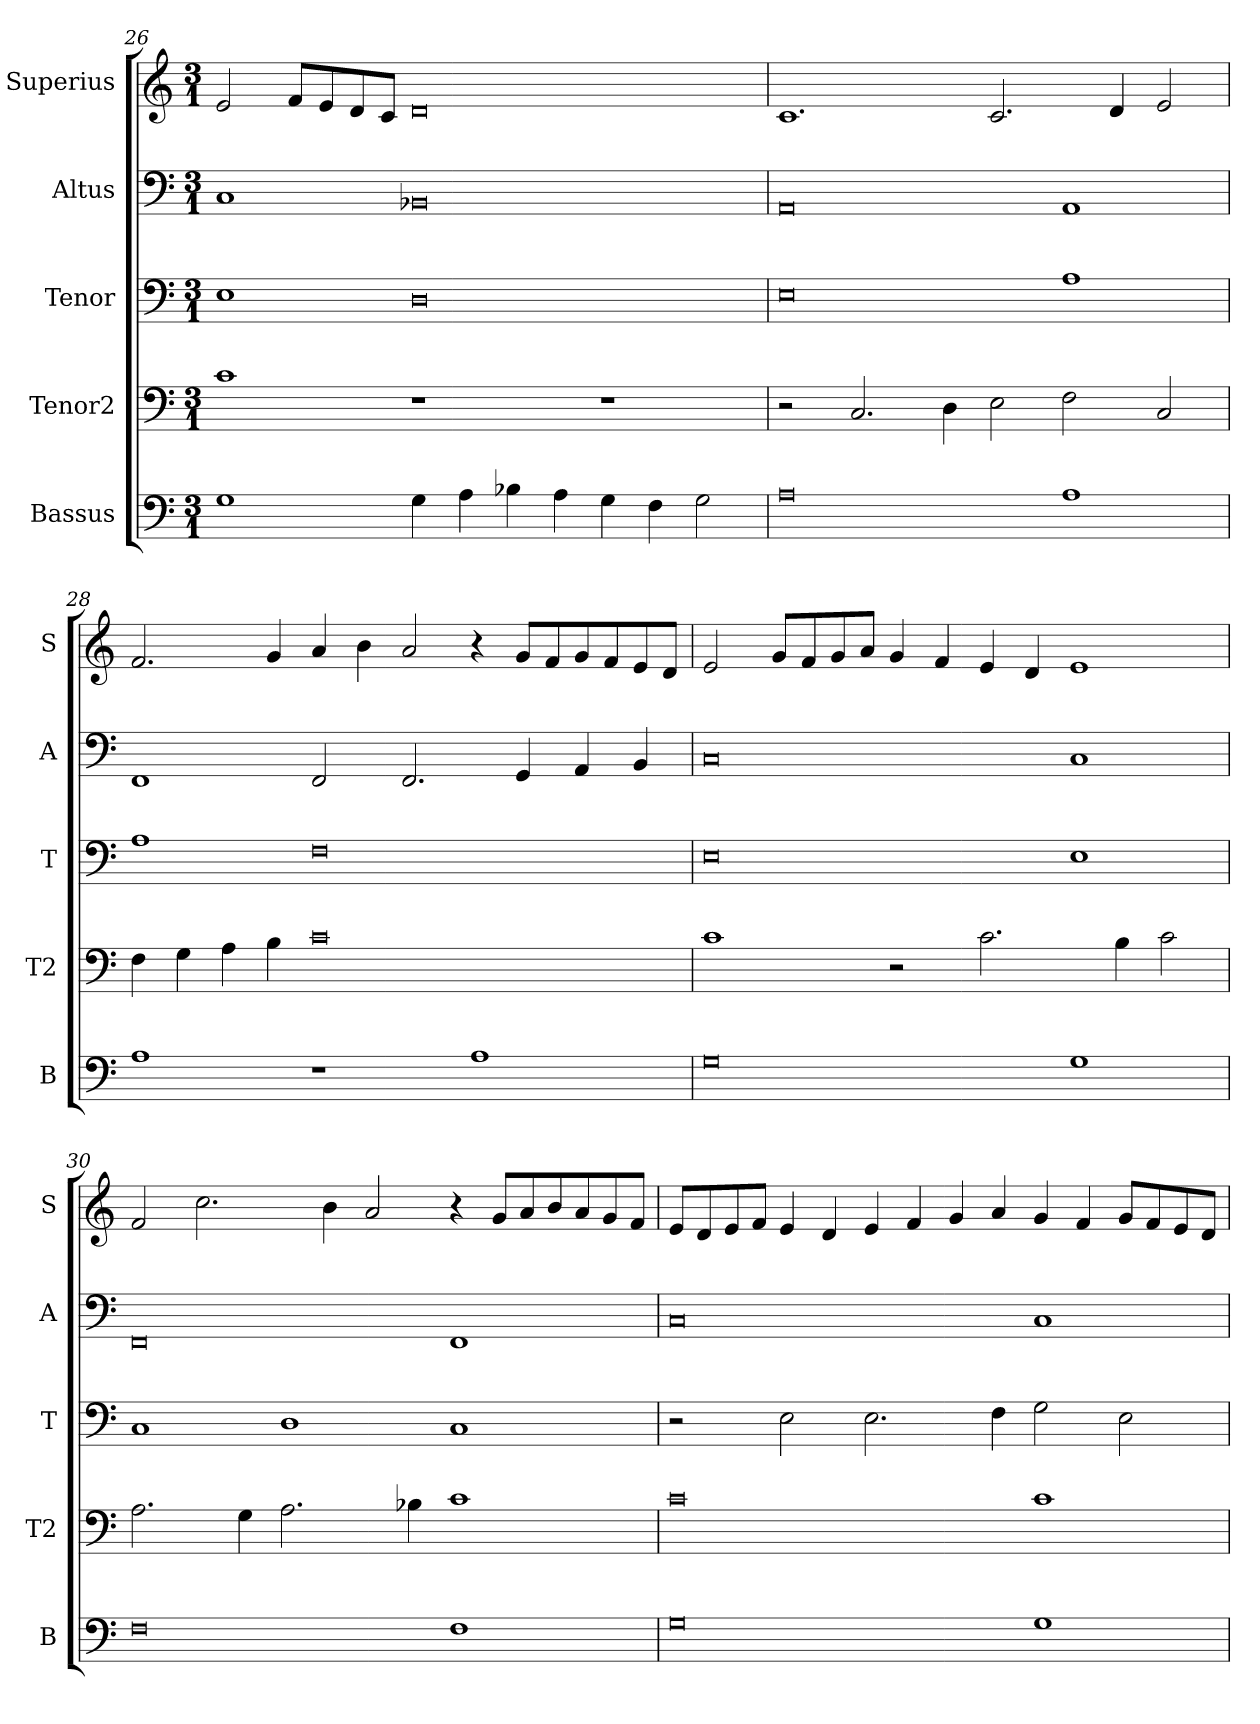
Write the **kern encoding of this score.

**kern	**kern	**kern	**kern	**kern
*part5	*part4	*part3	*part2	*part1
*staff5	*staff4	*staff3	*staff2	*staff1
*I"Bassus	*I"Tenor2	*I"Tenor	*I"Altus	*I"Superius
*I'B	*I'T2	*I'T	*I'A	*I'S
*clefF4	*clefF4	*clefF4	*clefF4	*clefG2
*k[]	*k[]	*k[]	*k[]	*k[]
*a:	*a:	*a:	*a:	*a:
*M3/1	*M3/1	*M3/1	*M3/1	*M3/1
=26	=26	=26	=26	=26
1G	1c	1E	1C	2e
.	.	.	.	8fL
.	.	.	.	8e
.	.	.	.	8d
.	.	.	.	8cJ
4G	1r	0D	0BB-X	0d
4A	.	.	.	.
4B-X	.	.	.	.
4A	.	.	.	.
4G	1r	.	.	.
4F	.	.	.	.
2G	.	.	.	.
=27	=27	=27	=27	=27
0A	2r	0E	0AA	1.c
.	2.C	.	.	.
.	4D	.	.	.
.	2E	.	.	2.c
1A	2F	1A	1AA	.
.	.	.	.	4d
.	2C	.	.	2e
=28	=28	=28	=28	=28
1A	4F	1A	1FF	2.f
.	4G	.	.	.
.	4A	.	.	.
.	4B	.	.	4g
1r	0c	0F	2FF	4a
.	.	.	.	4b
.	.	.	2.FF	2a
1A	.	.	.	4r
.	.	.	4GG	8gL
.	.	.	.	8f
.	.	.	4AA	8g
.	.	.	.	8f
.	.	.	4BB	8e
.	.	.	.	8dJ
=29	=29	=29	=29	=29
0G	1c	0E	0C	2e
.	.	.	.	8gL
.	.	.	.	8f
.	.	.	.	8g
.	.	.	.	8aJ
.	2r	.	.	4g
.	.	.	.	4f
.	2.c	.	.	4e
.	.	.	.	4d
1G	.	1E	1C	1e
.	4B	.	.	.
.	2c	.	.	.
=30	=30	=30	=30	=30
0F	2.A	1C	0FF	2f
.	.	.	.	2.cc
.	4G	.	.	.
.	2.A	1D	.	.
.	.	.	.	4b
.	.	.	.	2a
.	4B-X	.	.	.
1F	1c	1C	1FF	4r
.	.	.	.	8g/L
.	.	.	.	8a/
.	.	.	.	8b/
.	.	.	.	8a/
.	.	.	.	8g/
.	.	.	.	8f/J
=31	=31	=31	=31	=31
0G	0c	2r	0C	8eL
.	.	.	.	8d
.	.	.	.	8e
.	.	.	.	8fJ
.	.	2E	.	4e
.	.	.	.	4d
.	.	2.E	.	4e
.	.	.	.	4f
.	.	.	.	4g
.	.	4F	.	4a
1G	1c	2G	1C	4g
.	.	.	.	4f
.	.	2E	.	8gL
.	.	.	.	8f
.	.	.	.	8e
.	.	.	.	8dJ
=	=	=	=	=
*-	*-	*-	*-	*-
